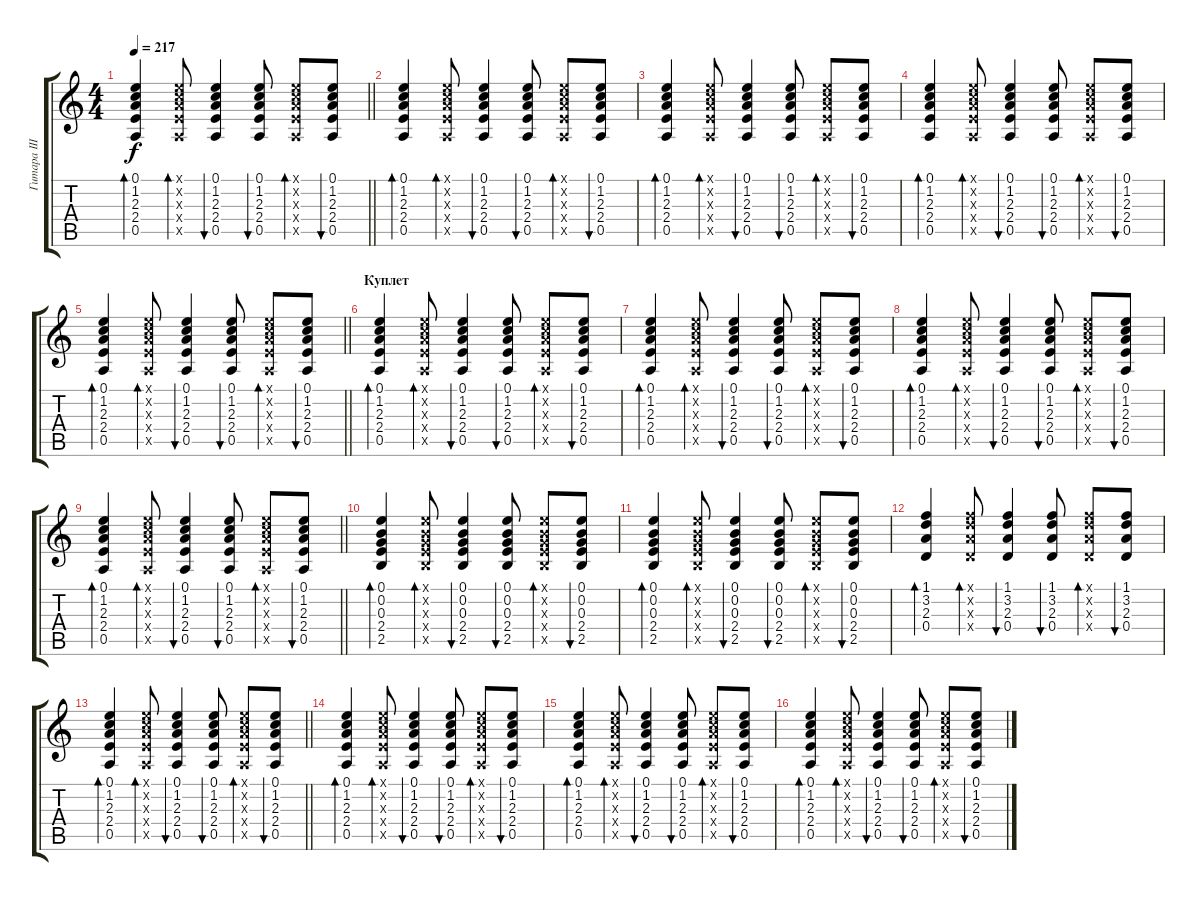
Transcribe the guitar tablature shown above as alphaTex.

\track ("Гитара III" "Гитара III") {instrument acousticguitarsteel}
\staff {score tabs}
\tuning (E4 B3 G3 D3 A2 E2) {hide}
\ts (4 4)
\tempo 217
\clef g2
\barLineRight lightlight
\ks c
(0.1 1.2 2.3 2.4 0.5).4{bd 60 dy f} (0.1{x} 1.2{x} 2.3{x} 2.4{x} 0.5{x}).8{bd 60} (0.1 1.2 2.3 2.4 0.5).4{bu 60} (0.1 1.2 2.3 2.4 0.5).8{bu 60} (0.1{x} 1.2{x} 2.3{x} 2.4{x} 0.5{x}).8{bd 60} (0.1 1.2 2.3 2.4 0.5).8{bu 60} |
(0.1 1.2 2.3 2.4 0.5).4{bd 60} (0.1{x} 1.2{x} 2.3{x} 2.4{x} 0.5{x}).8{bd 60} (0.1 1.2 2.3 2.4 0.5).4{bu 60} (0.1 1.2 2.3 2.4 0.5).8{bu 60} (0.1{x} 1.2{x} 2.3{x} 2.4{x} 0.5{x}).8{bd 60} (0.1 1.2 2.3 2.4 0.5).8{bu 60} |
(0.1 1.2 2.3 2.4 0.5).4{bd 60} (0.1{x} 1.2{x} 2.3{x} 2.4{x} 0.5{x}).8{bd 60} (0.1 1.2 2.3 2.4 0.5).4{bu 60} (0.1 1.2 2.3 2.4 0.5).8{bu 60} (0.1{x} 1.2{x} 2.3{x} 2.4{x} 0.5{x}).8{bd 60} (0.1 1.2 2.3 2.4 0.5).8{bu 60} |
(0.1 1.2 2.3 2.4 0.5).4{bd 60} (0.1{x} 1.2{x} 2.3{x} 2.4{x} 0.5{x}).8{bd 60} (0.1 1.2 2.3 2.4 0.5).4{bu 60} (0.1 1.2 2.3 2.4 0.5).8{bu 60} (0.1{x} 1.2{x} 2.3{x} 2.4{x} 0.5{x}).8{bd 60} (0.1 1.2 2.3 2.4 0.5).8{bu 60} |
\barLineRight lightlight
(0.1 1.2 2.3 2.4 0.5).4{bd 60} (0.1{x} 1.2{x} 2.3{x} 2.4{x} 0.5{x}).8{bd 60} (0.1 1.2 2.3 2.4 0.5).4{bu 60} (0.1 1.2 2.3 2.4 0.5).8{bu 60} (0.1{x} 1.2{x} 2.3{x} 2.4{x} 0.5{x}).8{bd 60} (0.1 1.2 2.3 2.4 0.5).8{bu 60} |
\section ("" "Куплет")
(0.1 1.2 2.3 2.4 0.5).4{bd 60} (0.1{x} 1.2{x} 2.3{x} 2.4{x} 0.5{x}).8{bd 60} (0.1 1.2 2.3 2.4 0.5).4{bu 60} (0.1 1.2 2.3 2.4 0.5).8{bu 60} (0.1{x} 1.2{x} 2.3{x} 2.4{x} 0.5{x}).8{bd 60} (0.1 1.2 2.3 2.4 0.5).8{bu 60} |
(0.1 1.2 2.3 2.4 0.5).4{bd 60} (0.1{x} 1.2{x} 2.3{x} 2.4{x} 0.5{x}).8{bd 60} (0.1 1.2 2.3 2.4 0.5).4{bu 60} (0.1 1.2 2.3 2.4 0.5).8{bu 60} (0.1{x} 1.2{x} 2.3{x} 2.4{x} 0.5{x}).8{bd 60} (0.1 1.2 2.3 2.4 0.5).8{bu 60} |
(0.1 1.2 2.3 2.4 0.5).4{bd 60} (0.1{x} 1.2{x} 2.3{x} 2.4{x} 0.5{x}).8{bd 60} (0.1 1.2 2.3 2.4 0.5).4{bu 60} (0.1 1.2 2.3 2.4 0.5).8{bu 60} (0.1{x} 1.2{x} 2.3{x} 2.4{x} 0.5{x}).8{bd 60} (0.1 1.2 2.3 2.4 0.5).8{bu 60} |
\barLineRight lightlight
(0.1 1.2 2.3 2.4 0.5).4{bd 60} (0.1{x} 1.2{x} 2.3{x} 2.4{x} 0.5{x}).8{bd 60} (0.1 1.2 2.3 2.4 0.5).4{bu 60} (0.1 1.2 2.3 2.4 0.5).8{bu 60} (0.1{x} 1.2{x} 2.3{x} 2.4{x} 0.5{x}).8{bd 60} (0.1 1.2 2.3 2.4 0.5).8{bu 60} |
(0.1 0.2 0.3 2.4 2.5).4{bd 60} (0.1{x} 0.2{x} 0.3{x} 2.4{x} 2.5{x}).8{bd 60} (0.1 0.2 0.3 2.4 2.5).4{bu 60} (0.1 0.2 0.3 2.4 2.5).8{bu 60} (0.1{x} 0.2{x} 0.3{x} 2.4{x} 2.5{x}).8{bd 60} (0.1 0.2 0.3 2.4 2.5).8{bu 60} |
(0.1 0.2 0.3 2.4 2.5).4{bd 60} (0.1{x} 0.2{x} 0.3{x} 2.4{x} 2.5{x}).8{bd 60} (0.1 0.2 0.3 2.4 2.5).4{bu 60} (0.1 0.2 0.3 2.4 2.5).8{bu 60} (0.1{x} 0.2{x} 0.3{x} 2.4{x} 2.5{x}).8{bd 60} (0.1 0.2 0.3 2.4 2.5).8{bu 60} |
(1.1 3.2 2.3 0.4).4{bd 60} (1.1{x} 3.2{x} 2.3{x} 0.4{x}).8{bd 60} (1.1 3.2 2.3 0.4).4{bu 60} (1.1 3.2 2.3 0.4).8{bu 60} (1.1{x} 3.2{x} 2.3{x} 0.4{x}).8{bd 60} (1.1 3.2 2.3 0.4).8{bu 60} |
\barLineRight lightlight
(0.1 1.2 2.3 2.4 0.5).4{bd 60} (0.1{x} 1.2{x} 2.3{x} 2.4{x} 0.5{x}).8{bd 60} (0.1 1.2 2.3 2.4 0.5).4{bu 60} (0.1 1.2 2.3 2.4 0.5).8{bu 60} (0.1{x} 1.2{x} 2.3{x} 2.4{x} 0.5{x}).8{bd 60} (0.1 1.2 2.3 2.4 0.5).8{bu 60} |
(0.1 1.2 2.3 2.4 0.5).4{bd 60} (0.1{x} 1.2{x} 2.3{x} 2.4{x} 0.5{x}).8{bd 60} (0.1 1.2 2.3 2.4 0.5).4{bu 60} (0.1 1.2 2.3 2.4 0.5).8{bu 60} (0.1{x} 1.2{x} 2.3{x} 2.4{x} 0.5{x}).8{bd 60} (0.1 1.2 2.3 2.4 0.5).8{bu 60} |
(0.1 1.2 2.3 2.4 0.5).4{bd 60} (0.1{x} 1.2{x} 2.3{x} 2.4{x} 0.5{x}).8{bd 60} (0.1 1.2 2.3 2.4 0.5).4{bu 60} (0.1 1.2 2.3 2.4 0.5).8{bu 60} (0.1{x} 1.2{x} 2.3{x} 2.4{x} 0.5{x}).8{bd 60} (0.1 1.2 2.3 2.4 0.5).8{bu 60} |
(0.1 1.2 2.3 2.4 0.5).4{bd 60} (0.1{x} 1.2{x} 2.3{x} 2.4{x} 0.5{x}).8{bd 60} (0.1 1.2 2.3 2.4 0.5).4{bu 60} (0.1 1.2 2.3 2.4 0.5).8{bu 60} (0.1{x} 1.2{x} 2.3{x} 2.4{x} 0.5{x}).8{bd 60} (0.1 1.2 2.3 2.4 0.5).8{bu 60}
